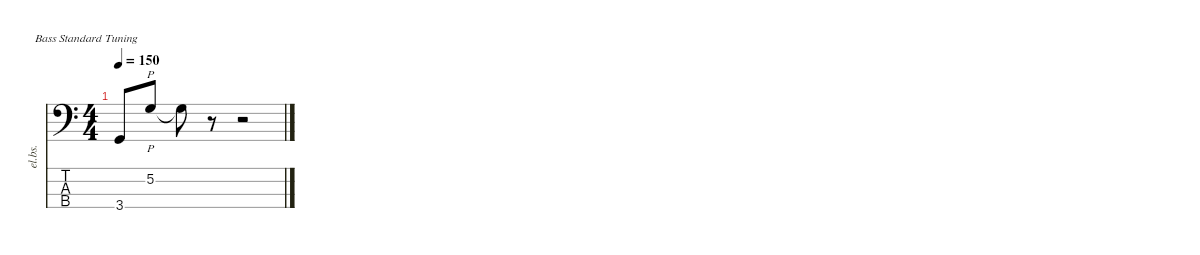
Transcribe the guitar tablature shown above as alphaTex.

\defaultSystemsLayout 4
\hideDynamics
\bracketExtendMode nobrackets
\track ("Electric Bass" "el.bs.") {instrument electricbassfinger}
\staff {score tabs}
\tuning (G2 D2 A1 E1)
\ts (4 4)
\tempo 150
\clef f4
\ks c
3.4.8{dy mf beam Up} 5.2.8{p beam Up} 5.2{t}.8{beam Down} r.8{beam Down} r.2{beam Down}
